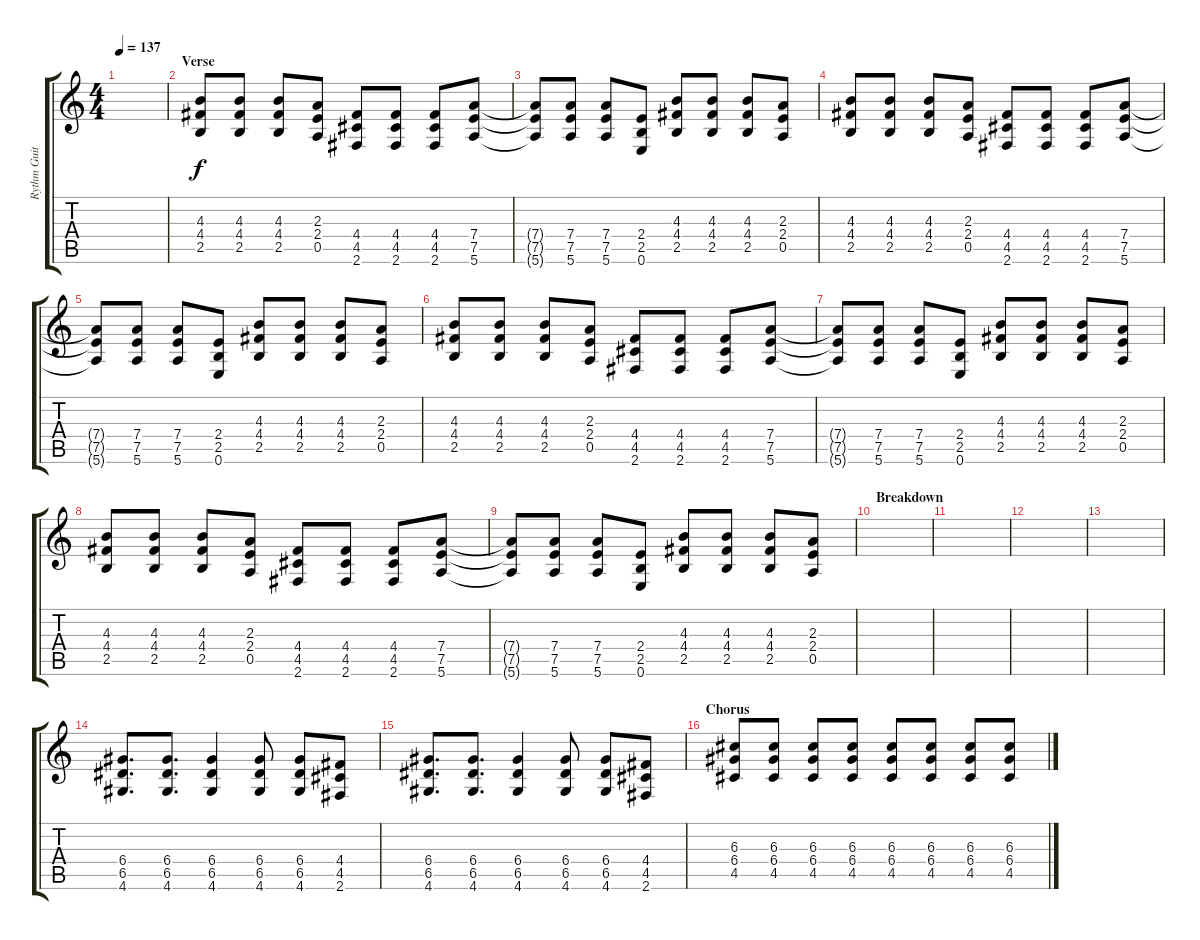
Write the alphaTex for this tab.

\track ("Rythm Guitar (Safwan)" "Rythm Guit") {instrument distortionguitar}
\staff {score tabs}
\tuning (E4 B3 G3 D3 A2 E2) {hide}
\ts (4 4)
\tempo 137
\clef g2
\ks c
|
\section ("" "Verse")
(4.3 4.4 2.5).8{volume 9} (4.3 4.4 2.5).8 (4.3 4.4 2.5).8 (2.3 2.4 0.5).8 (4.4 4.5 2.6).8 (4.4 4.5 2.6).8 (4.4 4.5 2.6).8 (7.4 7.5 5.6).8 |
(7.4{t} 7.5{t} 5.6{t}).8 (7.4 7.5 5.6).8 (7.4 7.5 5.6).8 (2.4 2.5 0.6).8 (4.3 4.4 2.5).8 (4.3 4.4 2.5).8 (4.3 4.4 2.5).8 (2.3 2.4 0.5).8 |
(4.3 4.4 2.5).8 (4.3 4.4 2.5).8 (4.3 4.4 2.5).8 (2.3 2.4 0.5).8 (4.4 4.5 2.6).8 (4.4 4.5 2.6).8 (4.4 4.5 2.6).8 (7.4 7.5 5.6).8 |
(7.4{t} 7.5{t} 5.6{t}).8 (7.4 7.5 5.6).8 (7.4 7.5 5.6).8 (2.4 2.5 0.6).8 (4.3 4.4 2.5).8 (4.3 4.4 2.5).8 (4.3 4.4 2.5).8 (2.3 2.4 0.5).8 |
(4.3 4.4 2.5).8 (4.3 4.4 2.5).8 (4.3 4.4 2.5).8 (2.3 2.4 0.5).8 (4.4 4.5 2.6).8 (4.4 4.5 2.6).8 (4.4 4.5 2.6).8 (7.4 7.5 5.6).8 |
(7.4{t} 7.5{t} 5.6{t}).8 (7.4 7.5 5.6).8 (7.4 7.5 5.6).8 (2.4 2.5 0.6).8 (4.3 4.4 2.5).8 (4.3 4.4 2.5).8 (4.3 4.4 2.5).8 (2.3 2.4 0.5).8 |
(4.3 4.4 2.5).8 (4.3 4.4 2.5).8 (4.3 4.4 2.5).8 (2.3 2.4 0.5).8 (4.4 4.5 2.6).8 (4.4 4.5 2.6).8 (4.4 4.5 2.6).8 (7.4 7.5 5.6).8 |
(7.4{t} 7.5{t} 5.6{t}).8 (7.4 7.5 5.6).8 (7.4 7.5 5.6).8 (2.4 2.5 0.6).8 (4.3 4.4 2.5).8 (4.3 4.4 2.5).8 (4.3 4.4 2.5).8 (2.3 2.4 0.5).8 |
\section ("" "Breakdown")
|
|
|
|
(6.4 6.5 4.6).8{d} (6.4 6.5 4.6).8{d} (6.4 6.5 4.6).4 (6.4 6.5 4.6).8 (6.4 6.5 4.6).8 (4.4 4.5 2.6).8 |
(6.4 6.5 4.6).8{d} (6.4 6.5 4.6).8{d} (6.4 6.5 4.6).4 (6.4 6.5 4.6).8 (6.4 6.5 4.6).8 (4.4 4.5 2.6).8 |
\section ("" "Chorus")
(6.3 6.4 4.5).8 (6.3 6.4 4.5).8 (6.3 6.4 4.5).8 (6.3 6.4 4.5).8 (6.3 6.4 4.5).8 (6.3 6.4 4.5).8 (6.3 6.4 4.5).8 (6.3 6.4 4.5).8
